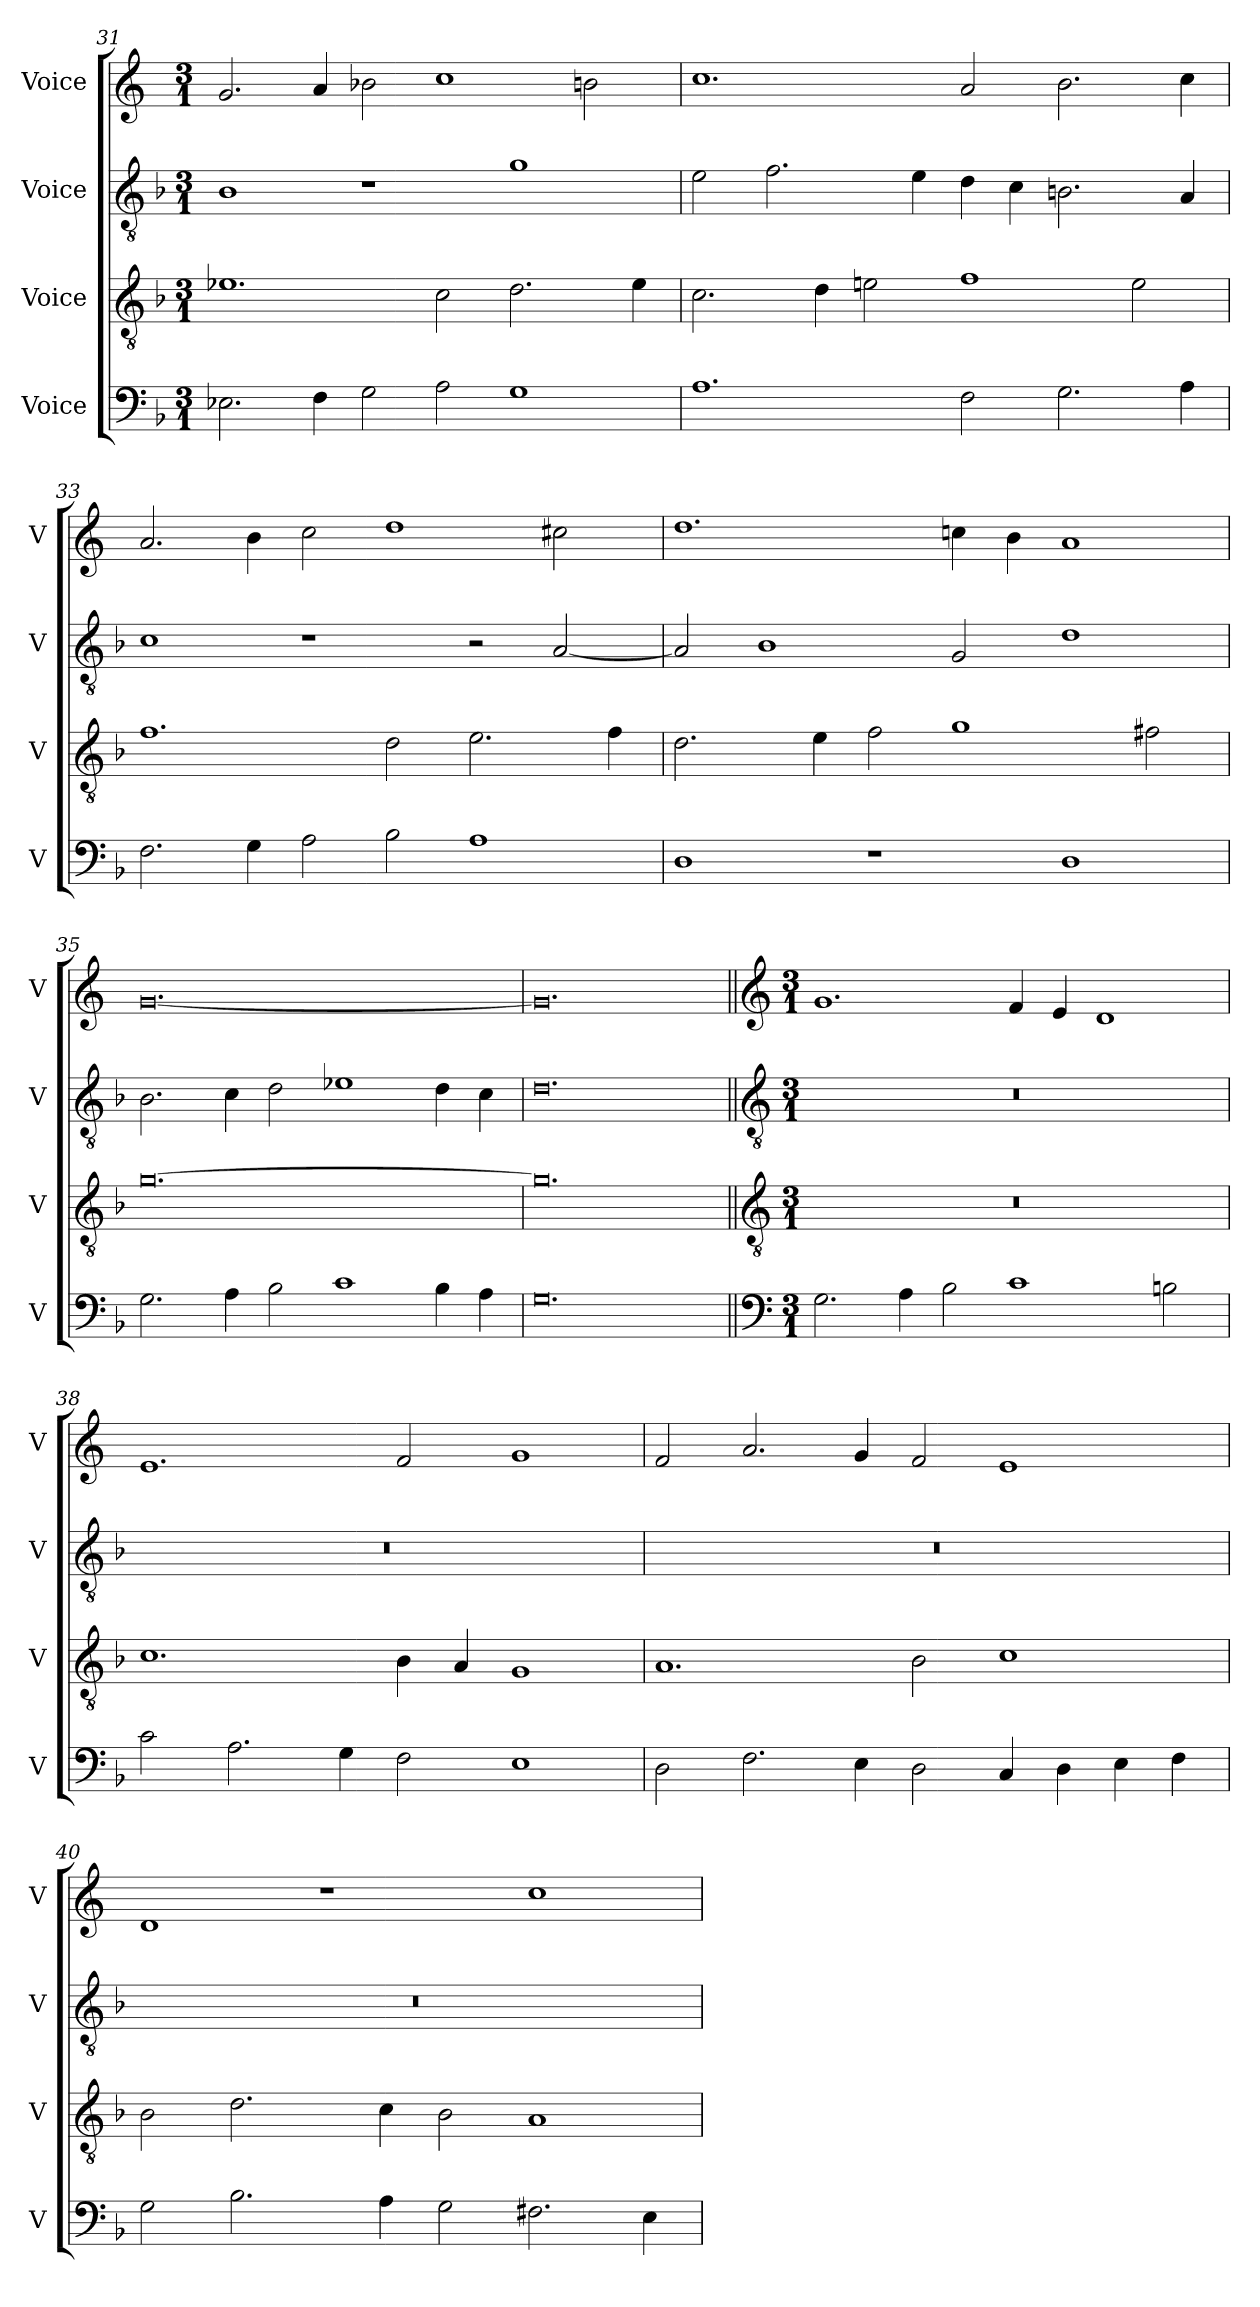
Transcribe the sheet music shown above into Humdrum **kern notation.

**kern	**kern	**kern	**kern
*part4	*part3	*part2	*part1
*staff4	*staff3	*staff2	*staff1
*I"Voice	*I"Voice	*I"Voice	*I"Voice
*I'V	*I'V	*I'V	*I'V
!!LO:LB:g=z
*clefF4	*clefGv2	*clefGv2	*clefG2
*k[b-]	*k[b-]	*k[b-]	*k[]
*M3/1	*M3/1	*M3/1	*M3/1
=31	=31	=31	=31
2.E-X\	1.e-X	1B-	2.g/
4F\	.	.	4a/
2G\	.	1r	2b-X\
2A\	2c\	.	1cc
1G	2.d\	1g	.
.	.	.	2bn\
.	4e-\	.	.
=32	=32	=32	=32
1.A	2.c\	2e\	1.cc
.	.	2.f\	.
.	4d\	.	.
.	2en\	.	.
.	.	4e\	.
2F\	1f	4d\	2a/
.	.	4c\	.
2.G\	.	2.Bn\	2.b\
.	2e\	.	.
4A\	.	4A/	4cc\
!!LO:PB:g=z
=33	=33	=33	=33
2.F\	1.f	1c	2.a/
4G\	.	.	4b\
2A\	.	1r	2cc\
2B-\	2d\	.	1dd
1A	2.e\	2r	.
.	.	[2A/	2cc#X\
.	4f\	.	.
=34	=34	=34	=34
1D	2.d\	2A/]	1.dd
.	.	1B-	.
.	4e\	.	.
1r	2f\	.	.
.	1g	2G/	4ccn\
.	.	.	4b\
1D	.	1d	1a
.	2f#X\	.	.
!!LO:LB:g=z
=35	=35	=35	=35
2.G\	[0.g	2.B-\	[0.g
4A\	.	4c\	.
2B-\	.	2d\	.
1c	.	1e-X	.
4B-\	.	4d\	.
4A\	.	4c\	.
=36	=36	=36	=36
0.G	0.g]	0.d	0.g]
=37||	=37||	=37||	=37||
*clefF4	*clefGv2	*clefGv2	*clefG2
*M3/1	*M3/1	*M3/1	*M3/1
2.G\	0.r	0.r	1.g
4A\	.	.	.
2B-\	.	.	.
1c	.	.	4f/
.	.	.	4e/
.	.	.	1d
2Bn\	.	.	.
!!LO:LB:g=z
=38	=38	=38	=38
2c\	1.c	0.r	1.e
2.A\	.	.	.
4G\	.	.	.
2F\	4B-\	.	2f/
.	4A/	.	.
1E	1G	.	1g
=39	=39	=39	=39
2D\	1.A	0.r	2f/
2.F\	.	.	2.a/
4E\	.	.	4g/
2D\	2B-\	.	2f/
4C/	1c	.	1e
4D\	.	.	.
4E\	.	.	.
4F\	.	.	.
!!LO:LB:g=z
=40	=40	=40	=40
2G\	2B-\	0.r	1d
2.B-\	2.d\	.	.
.	.	.	1r
4A\	4c\	.	.
2G\	2B-\	.	.
2.F#X\	1A	.	1cc
4E\	.	.	.
=	=	=	=
*-	*-	*-	*-
